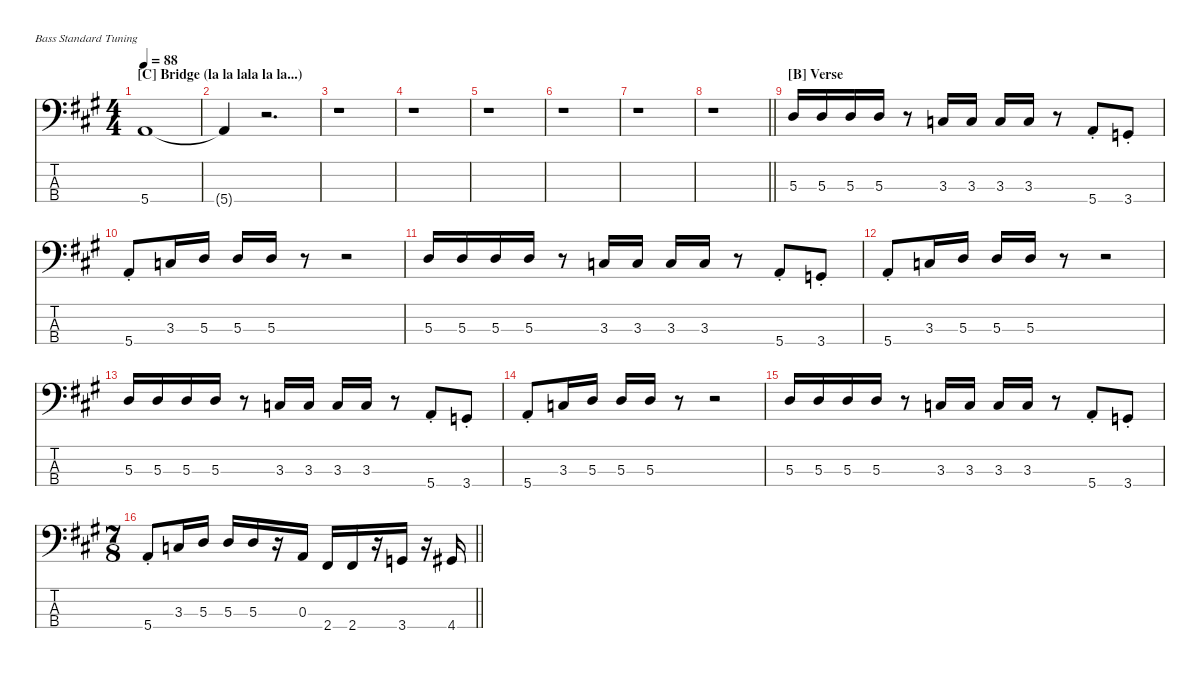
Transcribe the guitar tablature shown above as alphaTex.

\hideDynamics
\bracketExtendMode nobrackets
\singleTrackTrackNamePolicy hidden
\multiTrackTrackNamePolicy hidden
\firstSystemTrackNameMode fullname
\firstSystemTrackNameOrientation horizontal
\otherSystemsTrackNameOrientation horizontal
\track ("Bass" "E-Bass") {defaultSystemsLayout 4 instrument electricbassfinger}
\staff {score tabs}
\tuning (G2 D2 A1 E1)
\ts (4 4)
\beaming (8 2 2 2 2)
\section ("C" "Bridge (la la lala la la...)")
\scale
0.386139
\tempo 88
\accidentals auto
\clef f4
\ottava regular
\simile none
\ks a
5.4{acc forcenatural}.1{dy f beam Up} |
\scale
0.613861 5.4{t acc forcenatural}.4{beam Up} r.2{d beam Up} |
\scale
0.5 r.1{beam Down} |
\scale
0.5 r.1{beam Down} |
\scale
0.5 r.1{beam Down} |
\scale
0.5 r.1{beam Down} |
\scale
0.5 r.1{beam Down} |
\scale
0.5
\barLineRight lightlight
r.1{beam Down} |
\section ("B" "Verse")
\scale
0.5 5.3{acc forcenatural}.16{beam Up} 5.3{acc forcenatural}.16{beam Up} 5.3{acc forcenatural}.16{beam Up} 5.3{acc forcenatural}.16{beam Up} r.8{beam Up} 3.3{acc forcenatural}.16{beam Up} 3.3{acc forcenatural}.16{beam Up} 3.3{acc forcenatural}.16{beam Up} 3.3{acc forcenatural}.16{beam Up} r.8{beam Up} 5.4{st acc forcenatural}.8{beam Up} 3.4{st acc forcenatural}.8{beam Up} |
\scale
0.5 5.4{st acc forcenatural}.8{beam Up} 3.3{acc forcenatural}.16{beam Up} 5.3{acc forcenatural}.16{beam Up} 5.3{acc forcenatural}.16{beam Up} 5.3{acc forcenatural}.16{beam Up} r.8{beam Up} r.2{beam Up} |
\scale
0.5 5.3{acc forcenatural}.16{beam Up} 5.3{acc forcenatural}.16{beam Up} 5.3{acc forcenatural}.16{beam Up} 5.3{acc forcenatural}.16{beam Up} r.8{beam Up} 3.3{acc forcenatural}.16{beam Up} 3.3{acc forcenatural}.16{beam Up} 3.3{acc forcenatural}.16{beam Up} 3.3{acc forcenatural}.16{beam Up} r.8{beam Up} 5.4{st acc forcenatural}.8{beam Up} 3.4{st acc forcenatural}.8{beam Up} |
\scale
0.5 5.4{st acc forcenatural}.8{beam Up} 3.3{acc forcenatural}.16{beam Up} 5.3{acc forcenatural}.16{beam Up} 5.3{acc forcenatural}.16{beam Up} 5.3{acc forcenatural}.16{beam Up} r.8{beam Up} r.2{beam Up} |
\scale
0.5 5.3{acc forcenatural}.16{beam Up} 5.3{acc forcenatural}.16{beam Up} 5.3{acc forcenatural}.16{beam Up} 5.3{acc forcenatural}.16{beam Up} r.8{beam Up} 3.3{acc forcenatural}.16{beam Up} 3.3{acc forcenatural}.16{beam Up} 3.3{acc forcenatural}.16{beam Up} 3.3{acc forcenatural}.16{beam Up} r.8{beam Up} 5.4{st acc forcenatural}.8{beam Up} 3.4{st acc forcenatural}.8{beam Up} |
\scale
0.5 5.4{st acc forcenatural}.8{beam Up} 3.3{acc forcenatural}.16{beam Up} 5.3{acc forcenatural}.16{beam Up} 5.3{acc forcenatural}.16{beam Up} 5.3{acc forcenatural}.16{beam Up} r.8{beam Up} r.2{beam Up} |
\scale
0.511628 5.3{acc forcenatural}.16{beam Up} 5.3{acc forcenatural}.16{beam Up} 5.3{acc forcenatural}.16{beam Up} 5.3{acc forcenatural}.16{beam Up} r.8{beam Up} 3.3{acc forcenatural}.16{beam Up} 3.3{acc forcenatural}.16{beam Up} 3.3{acc forcenatural}.16{beam Up} 3.3{acc forcenatural}.16{beam Up} r.8{beam Up} 5.4{st acc forcenatural}.8{beam Up} 3.4{st acc forcenatural}.8{beam Up} |
\ts (7 8)
\beaming (8 2 2 2 1)
\scale
0.488372
\barLineRight lightlight
5.4{st acc forcenatural}.8{beam Up} 3.3{acc forcenatural}.16{beam Up} 5.3{acc forcenatural}.16{beam Up} 5.3{acc forcenatural}.16{beam Up} 5.3{acc forcenatural}.16{beam Up} r.16{beam Up} 0.3{acc forcenatural}.16{beam Up} 2.4{acc #}.16{beam Up} 2.4{acc #}.16{beam Up} r.16{beam Up} 3.4{acc forcenatural}.16{beam Up} r.16{beam Up} 4.4{acc #}.16{beam Up}
